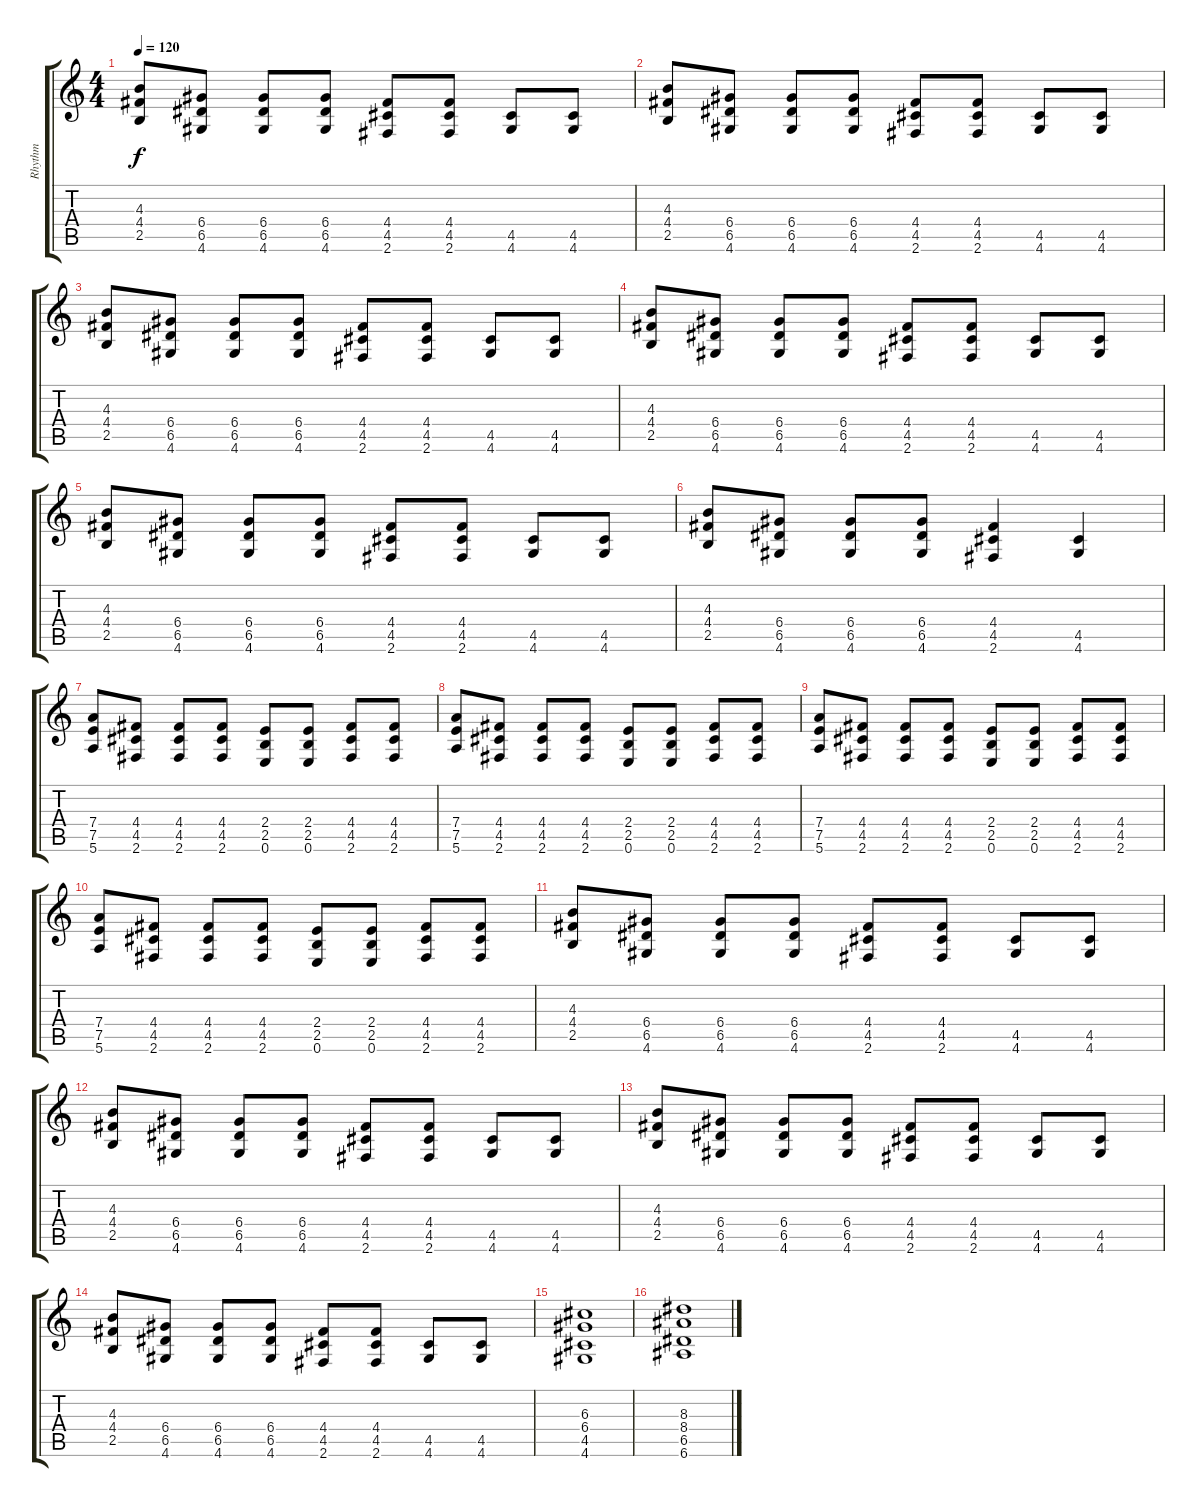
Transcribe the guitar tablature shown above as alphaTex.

\track ("Rhythm" "Rhythm") {instrument distortionguitar}
\staff {score tabs}
\tuning (E4 B3 G3 D3 A2 E2) {hide}
\ts (4 4)
\tempo 120
\clef g2
\ks c
(4.3 4.4 2.5).8{dy f} (6.4 6.5 4.6).8 (6.4 6.5 4.6).8 (6.4 6.5 4.6).8 (4.4 4.5 2.6).8 (4.4 4.5 2.6).8 (4.5 4.6).8 (4.5 4.6).8 |
(4.3 4.4 2.5).8 (6.4 6.5 4.6).8 (6.4 6.5 4.6).8 (6.4 6.5 4.6).8 (4.4 4.5 2.6).8 (4.4 4.5 2.6).8 (4.5 4.6).8 (4.5 4.6).8 |
(4.3 4.4 2.5).8 (6.4 6.5 4.6).8 (6.4 6.5 4.6).8 (6.4 6.5 4.6).8 (4.4 4.5 2.6).8 (4.4 4.5 2.6).8 (4.5 4.6).8 (4.5 4.6).8 |
(4.3 4.4 2.5).8 (6.4 6.5 4.6).8 (6.4 6.5 4.6).8 (6.4 6.5 4.6).8 (4.4 4.5 2.6).8 (4.4 4.5 2.6).8 (4.5 4.6).8 (4.5 4.6).8 |
(4.3 4.4 2.5).8 (6.4 6.5 4.6).8 (6.4 6.5 4.6).8 (6.4 6.5 4.6).8 (4.4 4.5 2.6).8 (4.4 4.5 2.6).8 (4.5 4.6).8 (4.5 4.6).8 |
(4.3 4.4 2.5).8 (6.4 6.5 4.6).8 (6.4 6.5 4.6).8 (6.4 6.5 4.6).8 (4.4 4.5 2.6).4 (4.5 4.6).4 |
(7.4 7.5 5.6).8 (4.4 4.5 2.6).8 (4.4 4.5 2.6).8 (4.4 4.5 2.6).8 (2.4 2.5 0.6).8 (2.4 2.5 0.6).8 (4.4 4.5 2.6).8 (4.4 4.5 2.6).8 |
(7.4 7.5 5.6).8 (4.4 4.5 2.6).8 (4.4 4.5 2.6).8 (4.4 4.5 2.6).8 (2.4 2.5 0.6).8 (2.4 2.5 0.6).8 (4.4 4.5 2.6).8 (4.4 4.5 2.6).8 |
(7.4 7.5 5.6).8 (4.4 4.5 2.6).8 (4.4 4.5 2.6).8 (4.4 4.5 2.6).8 (2.4 2.5 0.6).8 (2.4 2.5 0.6).8 (4.4 4.5 2.6).8 (4.4 4.5 2.6).8 |
(7.4 7.5 5.6).8 (4.4 4.5 2.6).8 (4.4 4.5 2.6).8 (4.4 4.5 2.6).8 (2.4 2.5 0.6).8 (2.4 2.5 0.6).8 (4.4 4.5 2.6).8 (4.4 4.5 2.6).8 |
(4.3 4.4 2.5).8 (6.4 6.5 4.6).8 (6.4 6.5 4.6).8 (6.4 6.5 4.6).8 (4.4 4.5 2.6).8 (4.4 4.5 2.6).8 (4.5 4.6).8 (4.5 4.6).8 |
(4.3 4.4 2.5).8 (6.4 6.5 4.6).8 (6.4 6.5 4.6).8 (6.4 6.5 4.6).8 (4.4 4.5 2.6).8 (4.4 4.5 2.6).8 (4.5 4.6).8 (4.5 4.6).8 |
(4.3 4.4 2.5).8 (6.4 6.5 4.6).8 (6.4 6.5 4.6).8 (6.4 6.5 4.6).8 (4.4 4.5 2.6).8 (4.4 4.5 2.6).8 (4.5 4.6).8 (4.5 4.6).8 |
(4.3 4.4 2.5).8 (6.4 6.5 4.6).8 (6.4 6.5 4.6).8 (6.4 6.5 4.6).8 (4.4 4.5 2.6).8 (4.4 4.5 2.6).8 (4.5 4.6).8 (4.5 4.6).8 |
(6.3 6.4 4.5 4.6).1 |
(8.3 8.4 6.5 6.6).1
